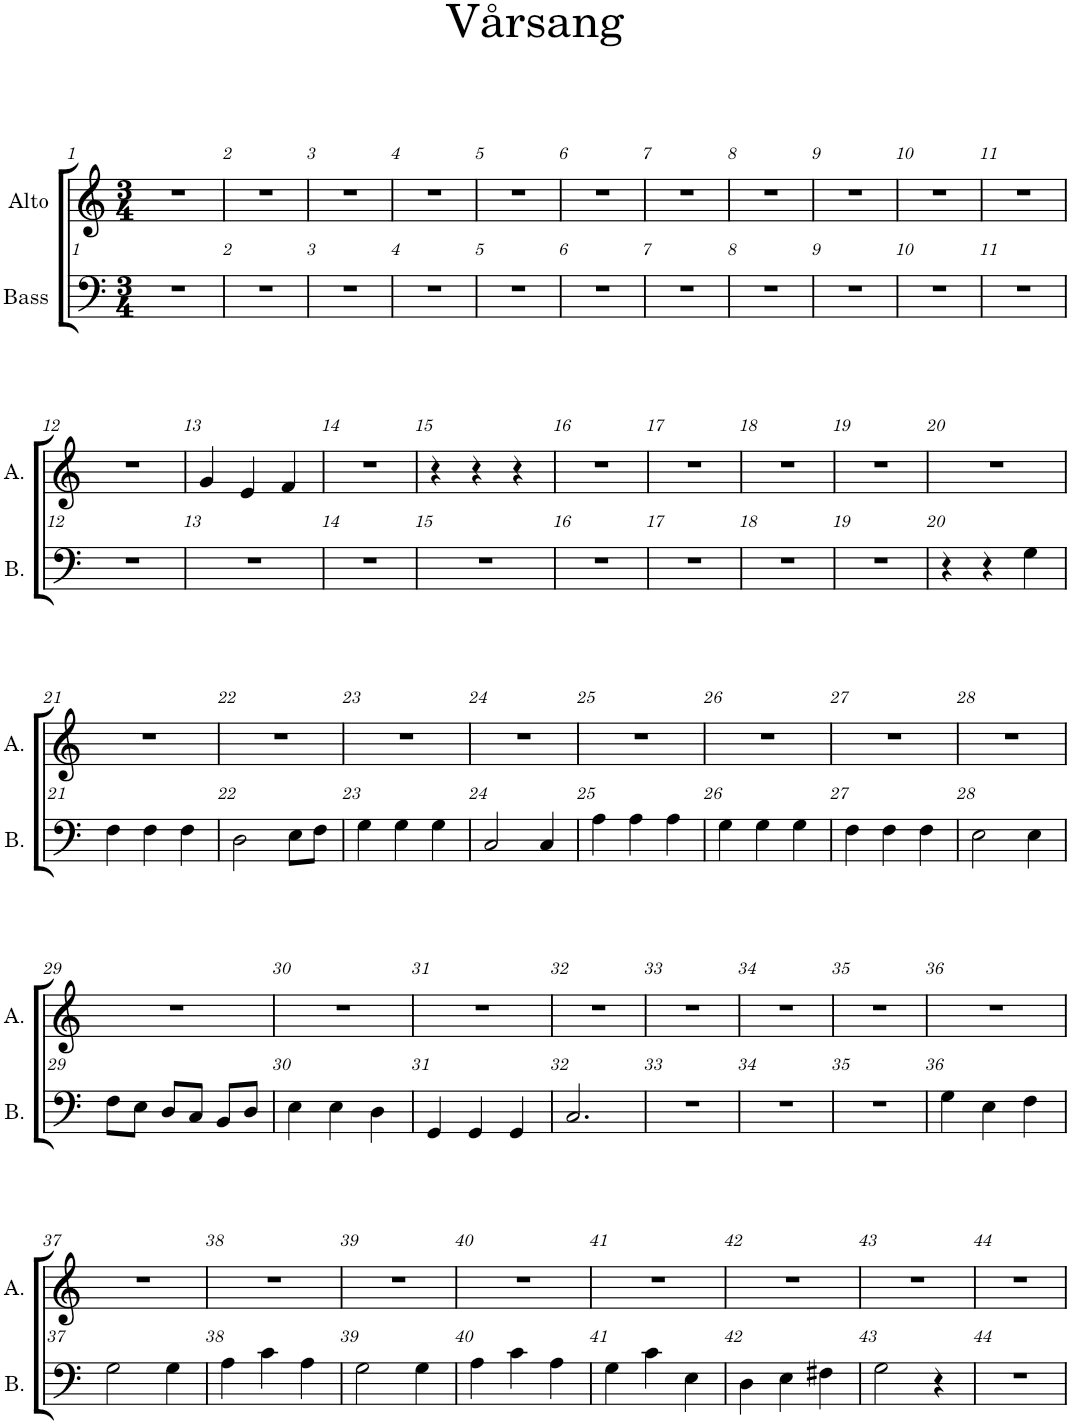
**kern	**kern
*part2	*part1
*staff2	*staff1
*I"Bass	*I"Alto
*I'B.	*I'A.
*clefF4	*clefG2
*k[]	*k[]
*M3/4	*M3/4
=1	=1
2.r	2.r
=2	=2
2.r	2.r
=3	=3
2.r	2.r
=4	=4
2.r	2.r
=5	=5
2.r	2.r
=6	=6
2.r	2.r
=7	=7
2.r	2.r
=8	=8
2.r	2.r
=9	=9
2.r	2.r
=10	=10
2.r	2.r
=11	=11
2.r	2.r
!!LO:LB:g=z
=12	=12
2.r	2.r
=13	=13
2.r	4g/
.	4e/
.	4f/
=14	=14
2.r	2.r
=15	=15
2.r	4r
.	4r
.	4r
=16	=16
2.r	2.r
=17	=17
2.r	2.r
=18	=18
2.r	2.r
=19	=19
2.r	2.r
=20	=20
4r	2.r
4r	.
4G\	.
!!LO:LB:g=z
=21	=21
4F\	2.r
4F\	.
4F\	.
=22	=22
2D\	2.r
8E\L	.
8F\J	.
=23	=23
4G\	2.r
4G\	.
4G\	.
=24	=24
2C/	2.r
4C/	.
=25	=25
4A\	2.r
4A\	.
4A\	.
=26	=26
4G\	2.r
4G\	.
4G\	.
=27	=27
4F\	2.r
4F\	.
4F\	.
=28	=28
2E\	2.r
4E\	.
!!LO:LB:g=z
=29	=29
8F\L	2.r
8E\J	.
8D/L	.
8C/J	.
8BB/L	.
8D/J	.
=30	=30
4E\	2.r
4E\	.
4D\	.
=31	=31
4GG/	2.r
4GG/	.
4GG/	.
=32	=32
2.C/	2.r
=33	=33
2.r	2.r
=34	=34
2.r	2.r
=35	=35
2.r	2.r
=36	=36
4G\	2.r
4E\	.
4F\	.
!!LO:LB:g=z
=37	=37
2G\	2.r
4G\	.
=38	=38
4A\	2.r
4c\	.
4A\	.
=39	=39
2G\	2.r
4G\	.
=40	=40
4A\	2.r
4c\	.
4A\	.
=41	=41
4G\	2.r
4c\	.
4E\	.
=42	=42
4D\	2.r
4E\	.
4F#X\	.
=43	=43
2G\	2.r
4r	.
=44	=44
2.r	2.r
=	=
*-	*-
